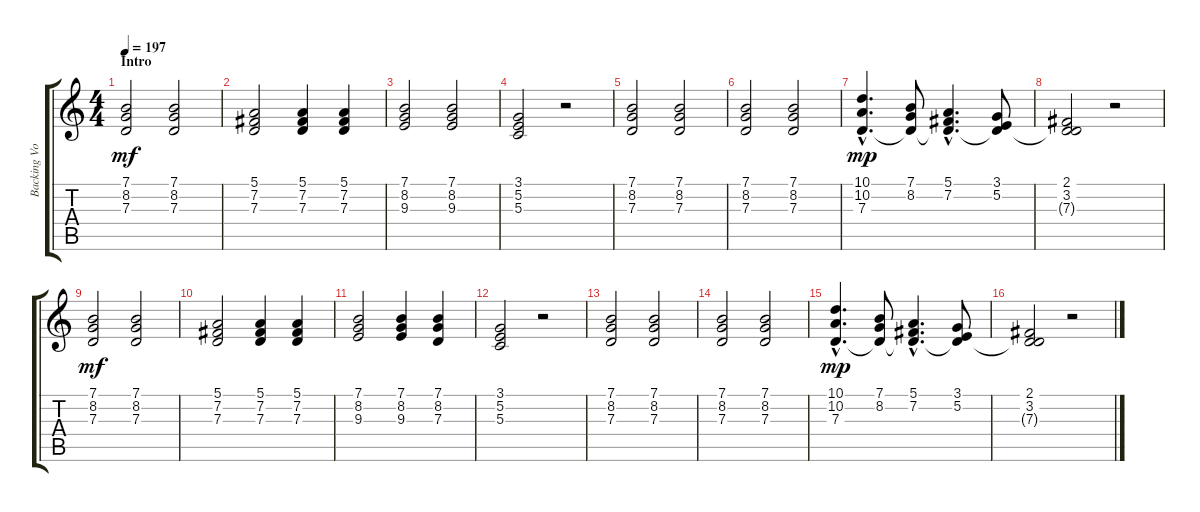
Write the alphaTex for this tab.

\track ("Backing Vocals" "Backing Vo") {instrument choiraahs}
\staff {score tabs}
\tuning (E4 B3 G3 D3 A2 E2) {hide}
\ts (4 4)
\section ("" "Intro")
\tempo 197
\clef g2
\ks c
(7.1 8.2 7.3).2{dy mf instrument choiraahs} (7.1 8.2 7.3).2 |
(5.1 7.2 7.3).2 (5.1 7.2 7.3).4 (5.1 7.2 7.3).4 |
(7.1 8.2 9.3).2 (7.1 8.2 9.3).2 |
(3.1 5.2 5.3).2 r.2 |
(7.1 8.2 7.3).2 (7.1 8.2 7.3).2 |
(7.1 8.2 7.3).2 (7.1 8.2 7.3).2 |
(10.1{hac} 10.2{hac} 7.3{hac}).4{d dy mp} (7.1 8.2 7.3{t}).8 (5.1{hac} 7.2{hac} 7.3{hac t}).4{d} (3.1 5.2 7.3{t}).8 |
(2.1 3.2 7.3{t}).2 r.2 |
(7.1 8.2 7.3).2{dy mf} (7.1 8.2 7.3).2 |
(5.1 7.2 7.3).2 (5.1 7.2 7.3).4 (5.1 7.2 7.3).4 |
(7.1 8.2 9.3).2 (7.1 8.2 9.3).4 (7.1 8.2 7.3).4 |
(3.1 5.2 5.3).2 r.2 |
(7.1 8.2 7.3).2 (7.1 8.2 7.3).2 |
(7.1 8.2 7.3).2 (7.1 8.2 7.3).2 |
(10.1{hac} 10.2{hac} 7.3{hac}).4{d dy mp} (7.1 8.2 7.3{t}).8 (5.1{hac} 7.2{hac} 7.3{hac t}).4{d} (3.1 5.2 7.3{t}).8 |
(2.1 3.2 7.3{t}).2 r.2
